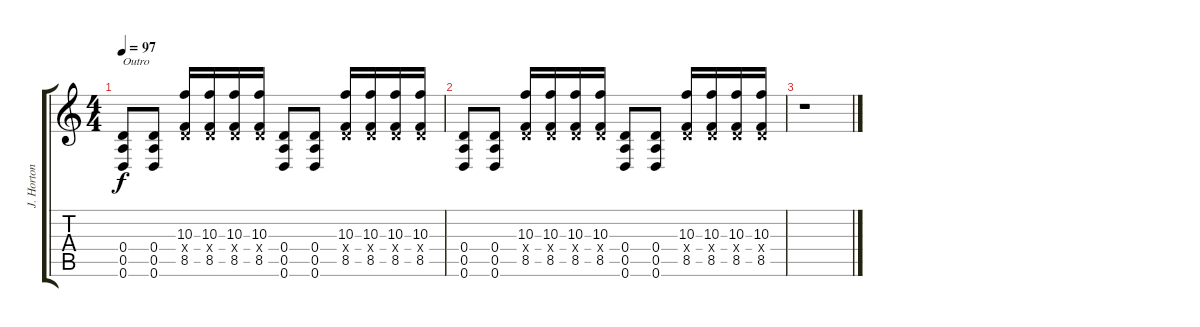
\track ("J. Horton - Guitar" "J. Horton ") {instrument distortionguitar}
\staff {score tabs}
\tuning (E4 B3 G3 D3 A2 D2) {hide}
\ts (4 4)
\tempo 97
\clef g2
\ks c
(0.4 0.5 0.6).8{txt "Outro" dy f} (0.4 0.5 0.6).8 (10.3 0.4{x} 8.5).16 (10.3 0.4{x} 8.5).16 (10.3 0.4{x} 8.5).16 (10.3 0.4{x} 8.5).16 (0.4 0.5 0.6).8 (0.4 0.5 0.6).8 (10.3 0.4{x} 8.5).16 (10.3 0.4{x} 8.5).16 (10.3 0.4{x} 8.5).16 (10.3 0.4{x} 8.5).16 |
(0.4 0.5 0.6).8 (0.4 0.5 0.6).8 (10.3 0.4{x} 8.5).16 (10.3 0.4{x} 8.5).16 (10.3 0.4{x} 8.5).16 (10.3 0.4{x} 8.5).16 (0.4 0.5 0.6).8 (0.4 0.5 0.6).8 (10.3 0.4{x} 8.5).16 (10.3 0.4{x} 8.5).16 (10.3 0.4{x} 8.5).16 (10.3 0.4{x} 8.5).16 |
r.1
